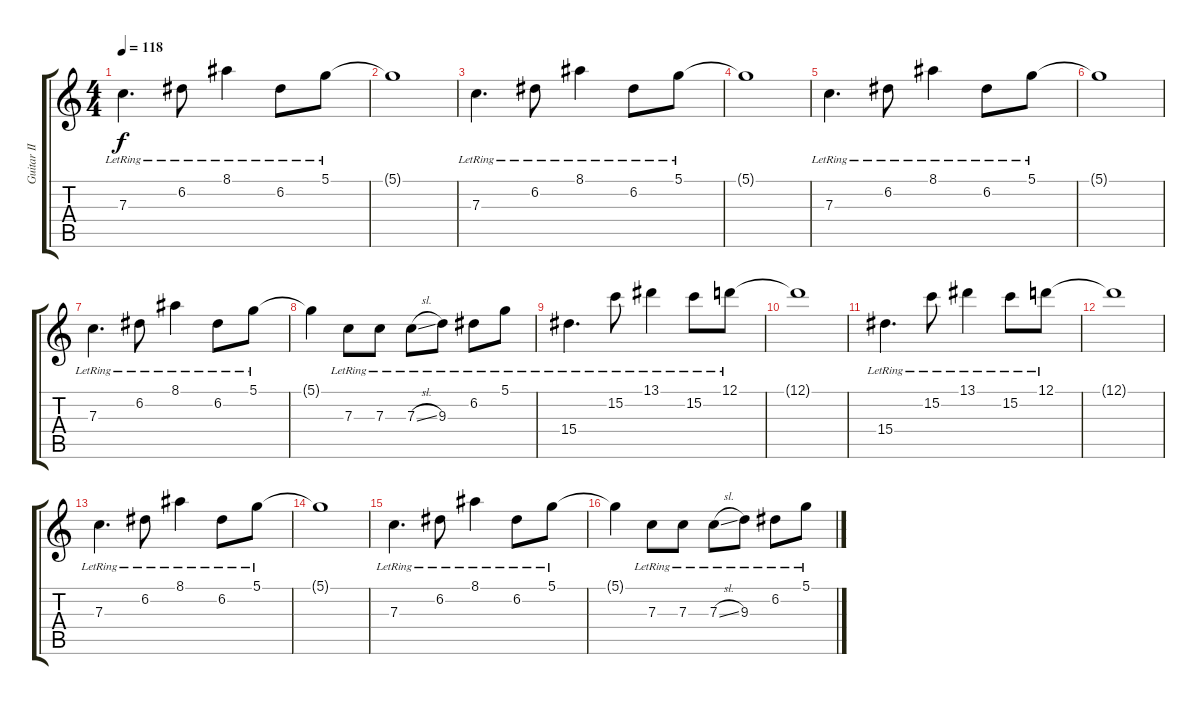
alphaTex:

\track ("Guitar II" "Guitar II") {instrument distortionguitar}
\staff {score tabs}
\tuning (D4 A3 F3 C3 G2 C2) {hide}
\ts (4 4)
\tempo 118
\clef g2
\ks c
7.3{lr}.4{d dy f} 6.2{lr}.8 8.1{lr}.4 6.2{lr}.8 5.1{lr}.8 |
5.1{t}.1 |
7.3{lr}.4{d} 6.2{lr}.8 8.1{lr}.4 6.2{lr}.8 5.1{lr}.8 |
5.1{t}.1 |
7.3{lr}.4{d balance 2 instrument electricguitarclean} 6.2{lr}.8 8.1{lr}.4 6.2{lr}.8 5.1{lr}.8 |
5.1{t}.1 |
7.3{lr}.4{d} 6.2{lr}.8 8.1{lr}.4 6.2{lr}.8 5.1{lr}.8 |
5.1{t}.4 7.3{lr}.8 7.3{lr}.8 7.3{sl lr}.8 9.3{lr}.8 6.2{lr}.8 5.1{lr}.8 |
15.4{lr}.4{d} 15.2{lr}.8 13.1{lr}.4 15.2{lr}.8 12.1{lr}.8 |
12.1{t}.1 |
15.4{lr}.4{d} 15.2{lr}.8 13.1{lr}.4 15.2{lr}.8 12.1{lr}.8 |
12.1{t}.1 |
7.3{lr}.4{d balance 2 instrument electricguitarclean} 6.2{lr}.8 8.1{lr}.4 6.2{lr}.8 5.1{lr}.8 |
5.1{t}.1 |
7.3{lr}.4{d} 6.2{lr}.8 8.1{lr}.4 6.2{lr}.8 5.1{lr}.8 |
5.1{t}.4 7.3{lr}.8 7.3{lr}.8 7.3{sl lr}.8 9.3{lr}.8 6.2{lr}.8 5.1{lr}.8
